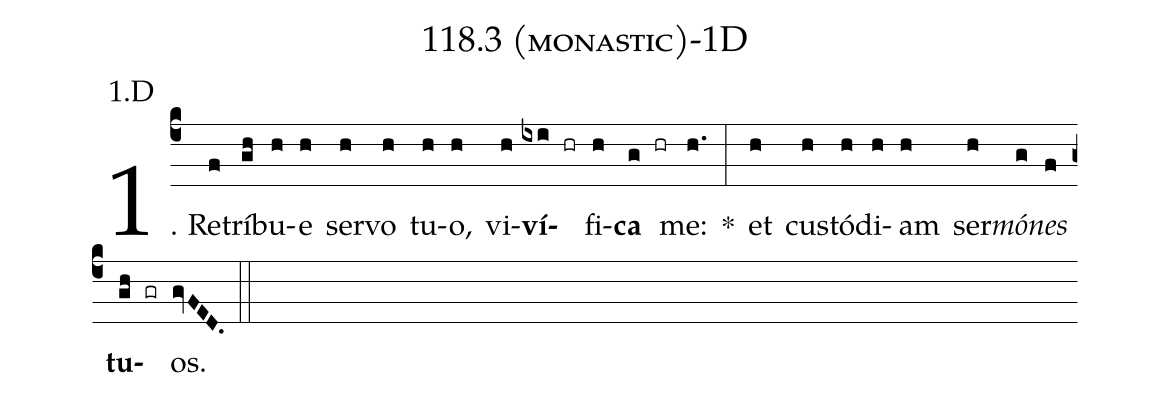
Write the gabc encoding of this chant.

name: 118.3 (monastic)-1D;
annotation: 1.D;
%%
(c4)1. Re(f)trí(gh)bu(h)e(h) ser(h)vo(h) tu(h)o,(h) vi(h)<b>ví</b>(ixi hr)fi(h)<b>ca</b>(g hr) me:(h.) *(:) et(h) cus(h)tó(h)di(h)am(h) ser(h)<i>mó</i>(g)<i>nes</i>(f) <b>tu</b>(gh gr)os.(gvFED.) (::)
